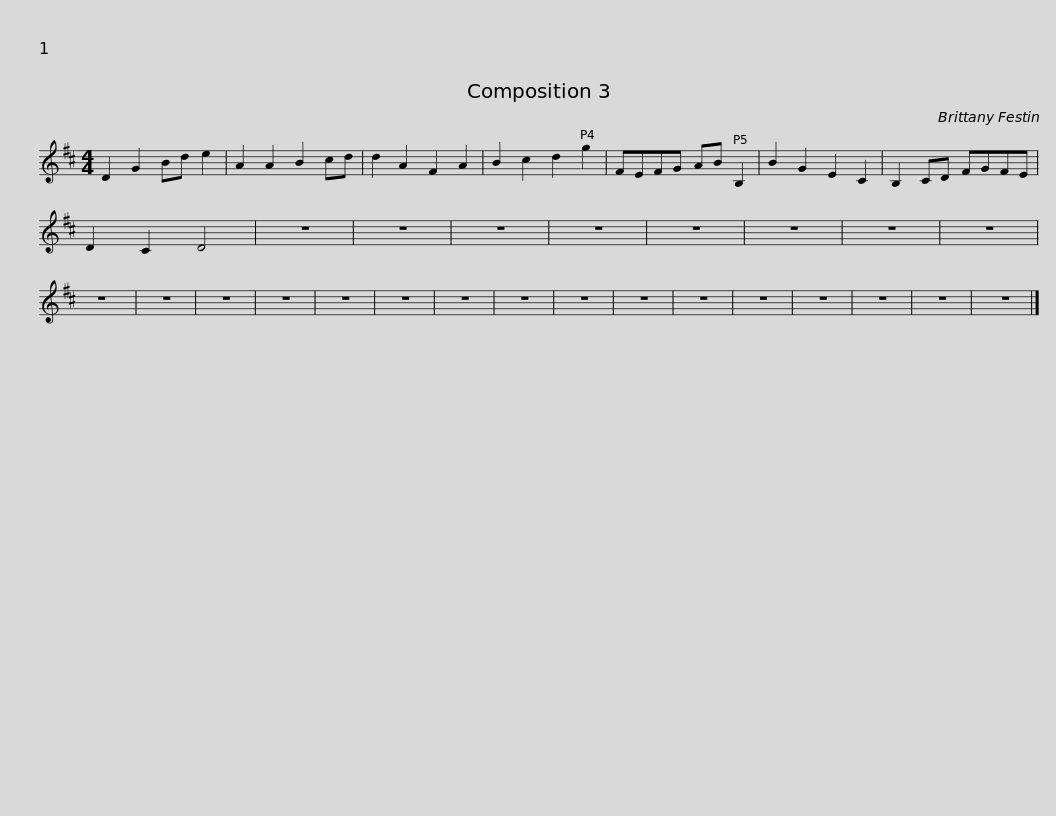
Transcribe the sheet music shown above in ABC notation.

X:1
L:1/8
M:4/4
I:linebreak $
K:D
V:1 treble
V:1
 D2 G2 Bd e2 | A2 A2 B2 cd | d2 A2 F2 A2 | B2 c2 d2 g2 | FEFG AB B,2 | %5
 B2 G2 E2 C2 | B,2 CD FGFE | D2 C2 D4 | z8 |$ z8 | %10
 z8 | z8 | z8 | z8 | z8 | %15
 z8 | z8 | z8 | z8 | z8 | %20
 z8 | z8 | z8 | z8 | z8 | %25
 z8 | z8 | z8 |$ z8 | z8 | %30
 z8 | z8 |] %32
